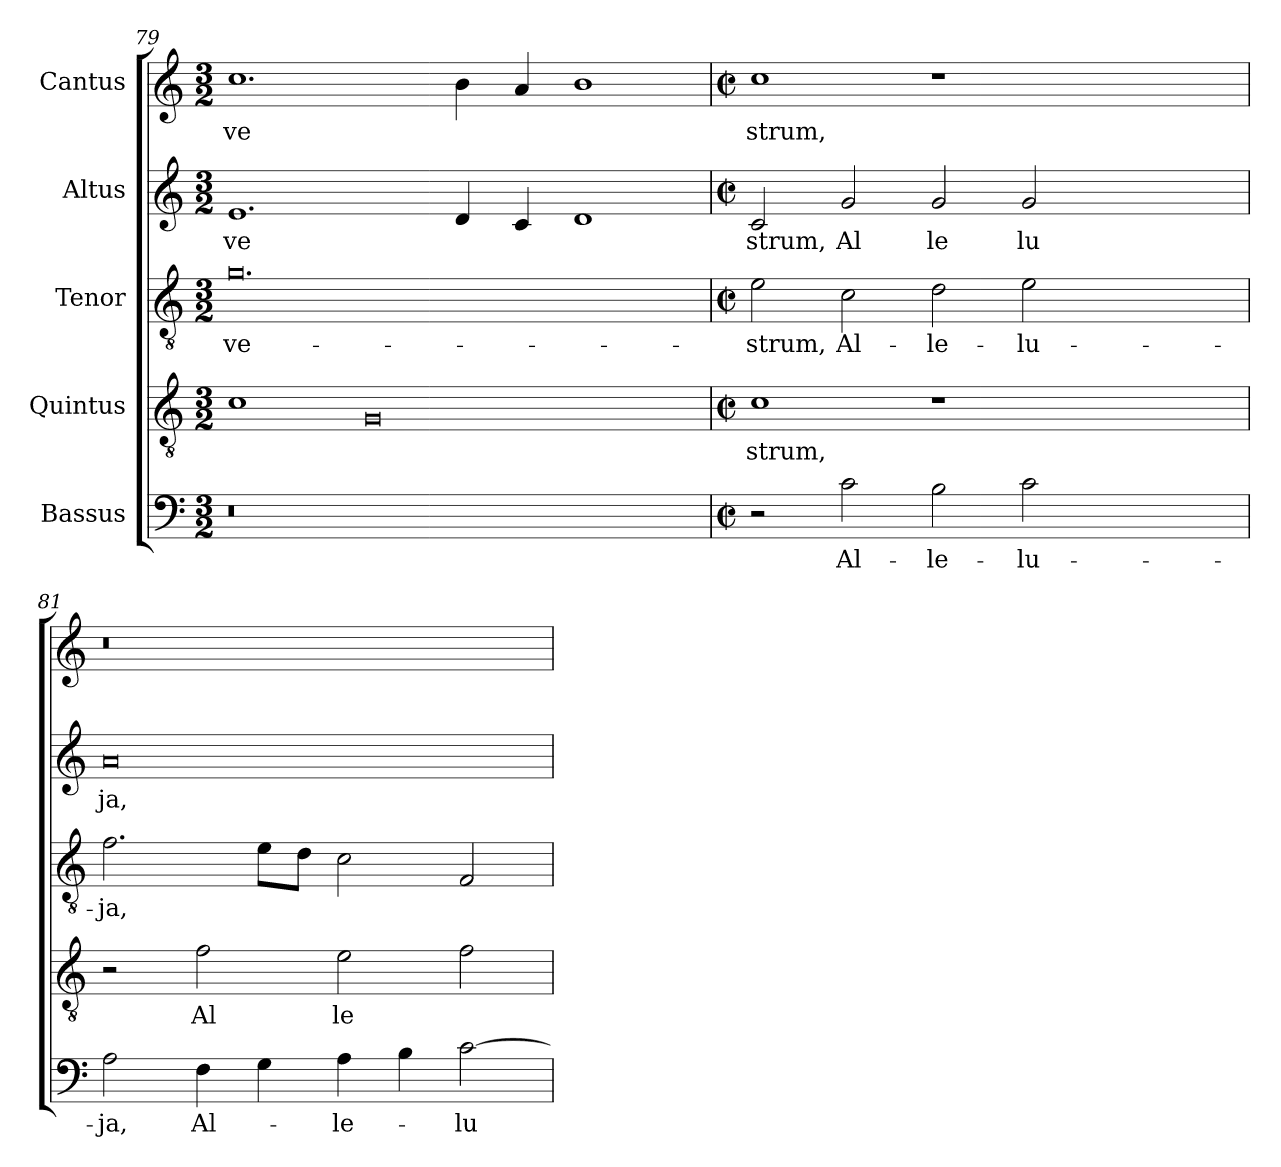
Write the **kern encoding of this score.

**kern	**text	**kern	**text	**kern	**text	**kern	**text	**kern	**text
*part5	*part5	*part4	*part4	*part3	*part3	*part2	*part2	*part1	*part1
*staff5	*staff5	*staff4	*staff4	*staff3	*staff3	*staff2	*staff2	*staff1	*staff1
*I"Bassus	*	*I"Quintus	*	*I"Tenor	*	*I"Altus	*	*I"Cantus	*
!!LO:PB:g=z
*clefF4	*	*clefGv2	*	*clefGv2	*	*clefG2	*	*clefG2	*
*M3/2	*	*M3/2	*	*M3/2	*	*M3/2	*	*M3/2	*
=79	=79	=79	=79	=79	=79	=79	=79	=79	=79
!	!	!	!	!	!LO:LY:b:cj	!	!LO:LY:b:cj	!	!LO:LY:b:cj
0.r	.	1c	.	0.g	ve-	1.e	ve	1.cc	ve
.	.	0G	.	.	.	.	.	.	.
.	.	.	.	.	.	4d/	.	4b\	.
.	.	.	.	.	.	4c/	.	4a/	.
.	.	.	.	.	.	1d	.	1b	.
=80	=80	=80	=80	=80	=80	=80	=80	=80	=80
*M2/2	*	*M2/2	*	*M2/2	*	*M2/2	*	*M2/2	*
*met(c|)	*	*met(c|)	*	*met(c|)	*	*met(c|)	*	*met(c|)	*
!	!	!	!LO:LY:b:cj	!	!LO:LY:b:cj	!	!LO:LY:b:cj	!	!LO:LY:b:cj
2r	.	1c	strum,	2e\	-strum,	2c/	strum,	1cc	strum,
!	!LO:LY:b:cj	!	!	!	!LO:LY:b:cj	!	!LO:LY:b:cj	!	!
2c\	Al-	.	.	2c\	Al-	2g/	Al	.	.
!	!LO:LY:b:cj	!LO:N:vis=1	!	!	!LO:LY:b:cj	!	!LO:LY:b:cj	!LO:N:vis=1	!
2B\	-le-	0r	.	2d\	-le-	2g/	le	0r	.
!	!LO:LY:b:cj	!	!	!	!LO:LY:b:cj	!	!LO:LY:b:cj	!	!
2c\	-lu-	.	.	2e\	-lu-	2g/	lu	.	.
1ryy	.	.	.	1ryy	.	1ryy	.	.	.
=81	=81	=81	=81	=81	=81	=81	=81	=81	=81
!	!LO:LY:b:cj	!	!	!	!LO:LY:b:cj	!	!LO:LY:b:cj	!	!
2A\	-ja,	2r	.	2.f\	-ja,	0a	ja,	0r	.
!	!LO:LY:b:cj	!	!LO:LY:b:cj	!	!	!	!	!	!
4F\	Al-	2f\	Al	.	.	.	.	.	.
4G\	.	.	.	8e\L	.	.	.	.	.
.	.	.	.	8d\J	.	.	.	.	.
!	!LO:LY:b:cj	!	!LO:LY:b:cj	!	!	!	!	!	!
4A\	-le-	2e\	le	2c\	.	.	.	.	.
4B\	.	.	.	.	.	.	.	.	.
!	!LO:LY:b:cj	!	!	!	!	!	!	!	!
[>2c\	-lu-	2f\	.	2F/	.	.	.	.	.
=	=	=	=	=	=	=	=	=	=
*-	*-	*-	*-	*-	*-	*-	*-	*-	*-
